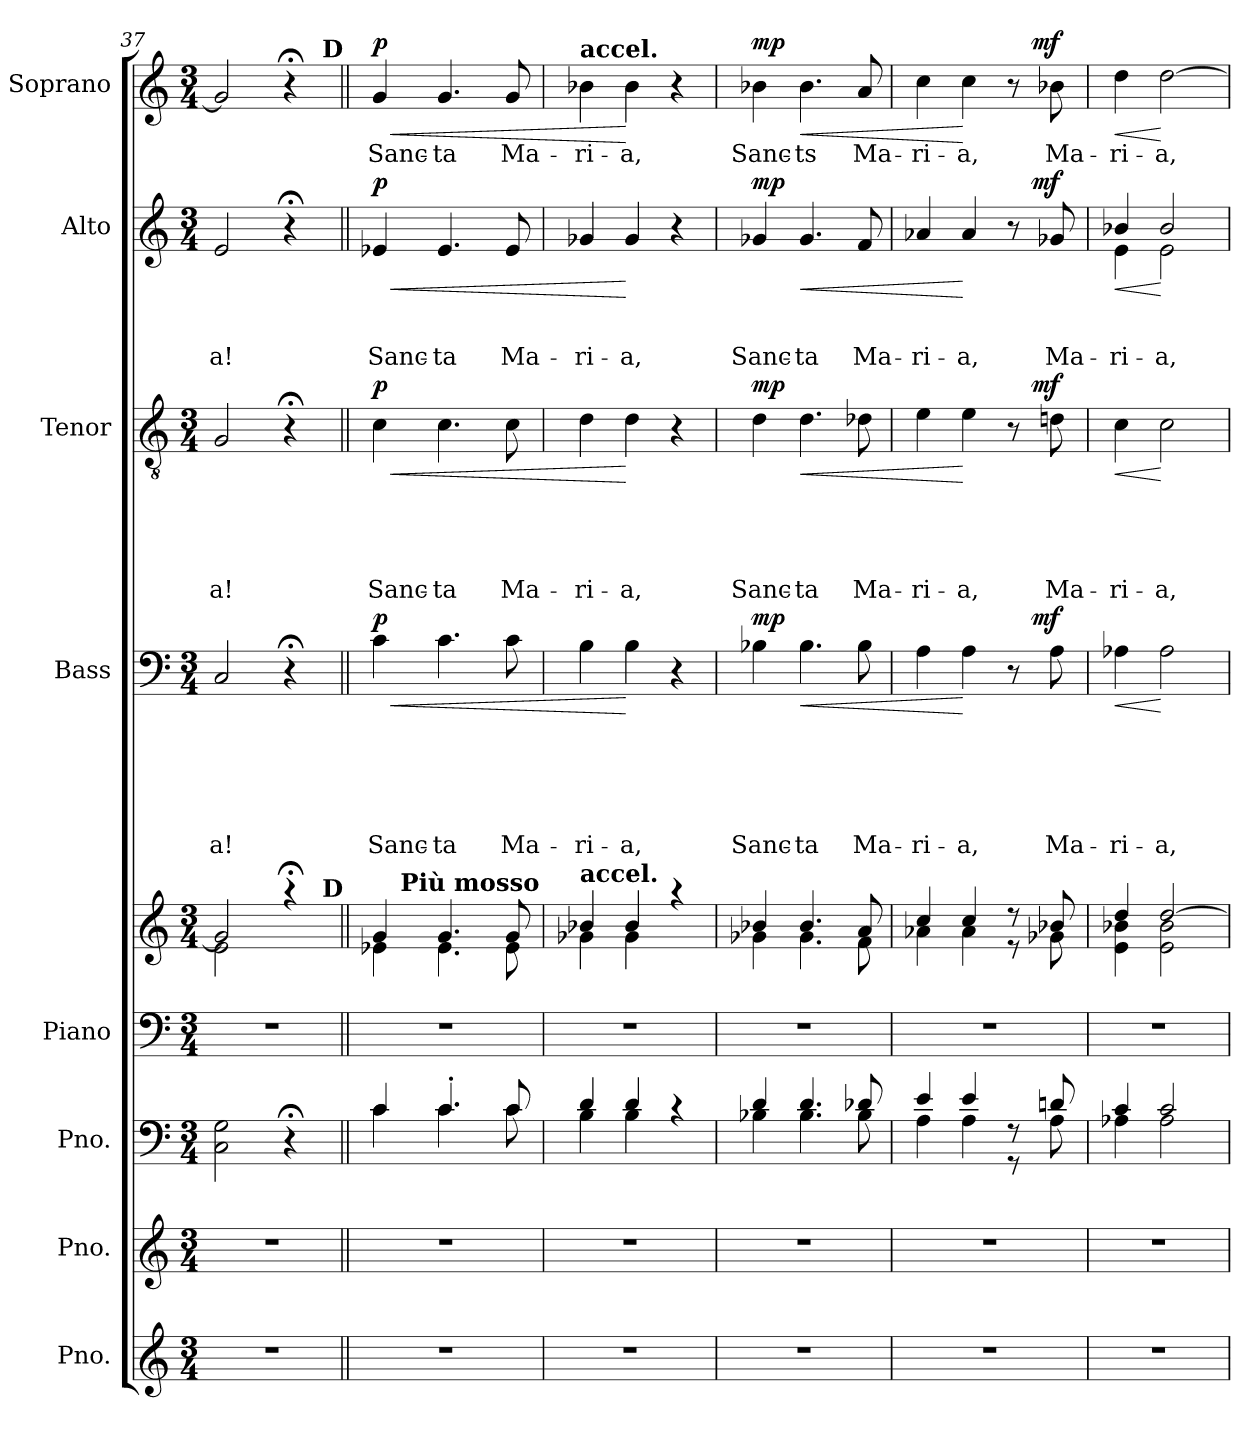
**kern	**kern	**kern	**kern	**kern	**kern	**text	**text	**text	**text	**text	**text	**dynam	**kern	**text	**text	**text	**text	**text	**dynam	**kern	**text	**text	**text	**dynam	**kern	**text	**dynam
*part8	*part7	*part6	*part5	*part5	*part4	*part4	*part4	*part4	*part4	*part4	*part4	*part4	*part3	*part3	*part3	*part3	*part3	*part3	*part3	*part2	*part2	*part2	*part2	*part2	*part1	*part1	*part1
*staff9	*staff8	*staff7	*staff6	*staff5	*staff4	*staff4	*staff4	*staff4	*staff4	*staff4	*staff4	*staff4	*staff3	*staff3	*staff3	*staff3	*staff3	*staff3	*staff3	*staff2	*staff2	*staff2	*staff2	*staff2	*staff1	*staff1	*staff1
*I"Pno.	*I"Pno.	*I"Pno.	*I"Piano	*	*I"Bass	*	*	*	*	*	*	*	*I"Tenor	*	*	*	*	*	*	*I"Alto	*	*	*	*	*I"Soprano	*	*
*	*	*	*	*	*I'B.	*	*	*	*	*	*	*	*I'T.	*	*	*	*	*	*	*I'A.	*	*	*	*	*I'S.	*	*
*clefG2	*clefG2	*clefF4	*clefF4	*clefG2	*clefF4	*	*	*	*	*	*	*	*clefGv2	*	*	*	*	*	*	*clefG2	*	*	*	*	*clefG2	*	*
*k[]	*k[]	*k[]	*k[]	*k[]	*k[]	*	*	*	*	*	*	*	*k[]	*	*	*	*	*	*	*k[]	*	*	*	*	*k[]	*	*
*C:	*C:	*C:	*C:	*C:	*C:	*	*	*	*	*	*	*	*C:	*	*	*	*	*	*	*C:	*	*	*	*	*C:	*	*
*M3/4	*M3/4	*M3/4	*M3/4	*M3/4	*M3/4	*	*	*	*	*	*	*	*M3/4	*	*	*	*	*	*	*M3/4	*	*	*	*	*M3/4	*	*
=37	=37	=37	=37	=37	=37	=37	=37	=37	=37	=37	=37	=37	=37	=37	=37	=37	=37	=37	=37	=37	=37	=37	=37	=37	=37	=37	=37
*	*	*	*	*^	*	*	*	*	*	*	*	*	*	*	*	*	*	*	*	*	*	*	*	*	*	*	*
!	!	!	!	!	!	!	!	!	!	!	!	!LO:LY:b	!	!	!	!	!	!	!LO:LY:b	!	!	!	!	!LO:LY:b	!	!	!	!
*	*	*	*	*	*^	*	*	*	*	*	*	*	*	*	*	*	*	*	*	*	*	*	*	*	*	*^	*	*
2.r	2.r	2C\ 2G\	2.r	2g/]	2e\	2ryy	2C/	.	.	.	.	.	-a!	.	2G/	.	.	.	.	-a!	.	2e/	.	.	-a!	.	2g/]	2ryy	.	.
.	.	4r;<	.	4r;<aa	4ryy	8.ryy	4r;<	.	.	.	.	.	.	.	4r;<	.	.	.	.	.	.	4r;<	.	.	.	.	4r;<	8.ryy	.	.
!	!	!	!	!	!	!	!	!	!	!	!	!	!	!	!	!	!	!	!	!	!	!	!	!	!	!	!	!LO:TX:a:B:t=D	!	!
!	!	!	!	!	!	!LO:TX:a:B:t=D	!	!	!	!	!	!	!	!	!	!	!	!	!	!	!	!	!	!	!	!	!	!	!	!
.	.	.	.	.	.	16ryy	.	.	.	.	.	.	.	.	.	.	.	.	.	.	.	.	.	.	.	.	.	16ryy	.	.
=38||	=38||	=38||	=38||	=38||	=38||	=38||	=38||	=38||	=38||	=38||	=38||	=38||	=38||	=38||	=38||	=38||	=38||	=38||	=38||	=38||	=38||	=38||	=38||	=38||	=38||	=38||	=38||	=38||	=38||	=38||
*	*	*^	*	*	*	*	*	*	*	*	*	*	*	*	*	*	*	*	*	*	*	*	*	*	*	*	*	*	*	*
!	!	!	!	!	!	!	!	!	!	!	!	!	!	!LO:LY:b	!LO:HP:b	!	!	!	!	!	!LO:LY:b	!LO:HP:b	!	!	!	!LO:LY:b	!LO:HP:b	!	!	!LO:LY:b	!LO:HP:b
!	!	!	!	!	!	!	!	!	!	!	!	!	!	!	!LO:DY:n=1:a	!	!	!	!	!	!	!LO:DY:n=1:a	!	!	!	!	!LO:DY:n=1:a	!	!	!	!LO:DY:n=1:a
*	*	*	*	*	*	*	*	*	*	*	*	*	*	*	*	*	*	*	*	*	*	*	*	*	*	*	*	*v	*v	*	*
2.r	2.r	4c/	4c\	2.r	4g/	4e-X\	16.ryy	4c\	.	.	.	.	.	Sanc-	< p	4c\	.	.	.	.	Sanc-	< p	4e-X/	.	.	Sanc-	< p	4g/	Sanc-	< p
!	!	!	!	!	!	!	!LO:TX:a:B:t=Più mosso	!	!	!	!	!	!	!	!	!	!	!	!	!	!	!	!	!	!	!	!	!	!	!
.	.	.	.	.	.	.	2ryy	.	.	.	.	.	.	.	.	.	.	.	.	.	.	.	.	.	.	.	.	.	.	.
!	!	!	!	!	!	!	!	!	!	!	!	!	!	!LO:LY:b:rj	!	!	!	!	!	!	!LO:LY:b:rj	!	!	!	!	!LO:LY:b:rj	!	!	!LO:LY:b:rj	!
.	.	4.c'>/	4.c\	.	4.g/	4.e-\	.	4.c\	.	.	.	.	.	-ta	.	4.c\	.	.	.	.	-ta	.	4.e-/	.	.	-ta	.	4.g/	-ta	.
.	.	.	.	.	.	.	8ryy	.	.	.	.	.	.	.	.	.	.	.	.	.	.	.	.	.	.	.	.	.	.	.
!	!	!	!	!	!	!	!	!	!	!	!	!	!	!LO:LY:b	!	!	!	!	!	!	!LO:LY:b	!	!	!	!	!LO:LY:b	!	!	!LO:LY:b	!
.	.	8c/	8c\	.	8g/	8e-\	.	8c\	.	.	.	.	.	Ma-	.	8c\	.	.	.	.	Ma-	.	8e-/	.	.	Ma-	.	8g/	Ma-	.
.	.	.	.	.	.	.	32ryy	.	.	.	.	.	.	.	.	.	.	.	.	.	.	.	.	.	.	.	.	.	.	.
=39	=39	=39	=39	=39	=39	=39	=39	=39	=39	=39	=39	=39	=39	=39	=39	=39	=39	=39	=39	=39	=39	=39	=39	=39	=39	=39	=39	=39	=39	=39
!	!	!	!	!	!	!	!	!	!	!	!	!	!	!	!	!	!	!	!	!	!	!	!	!	!	!	!	!LO:TX:a:B:t=accel.	!	!
!	!	!	!	!	!LO:TX:a:B:t=accel.	!	!	!	!	!	!	!	!	!	!	!	!	!	!	!	!	!	!	!	!	!	!	!	!	!
!	!	!	!	!	!	!	!	!	!	!	!	!	!	!LO:LY:b	!	!	!	!	!	!	!LO:LY:b	!	!	!	!	!LO:LY:b	!	!	!LO:LY:b	!
*	*	*	*	*	*	*v	*v	*	*	*	*	*	*	*	*	*	*	*	*	*	*	*	*	*	*	*	*	*	*	*
2.r	2.r	4d/	4B\	2.r	4b-X/	4g-X\	4B\	.	.	.	.	.	-ri-	.	4d\	.	.	.	.	-ri-	.	4g-X/	.	.	-ri-	.	4b-X\	-ri-	.
!	!	!	!	!	!	!	!	!	!	!	!	!	!LO:LY:b	!	!	!	!	!	!	!LO:LY:b	!	!	!	!	!LO:LY:b	!	!	!LO:LY:b	!
.	.	4d/	4B\	.	4b-/	4g-\	4B\	.	.	.	.	.	-a,	[	4d\	.	.	.	.	-a,	[	4g-/	.	.	-a,	[	4b-\	-a,	[
.	.	4rc	4ryy	.	4raa	4ryy	4r	.	.	.	.	.	.	.	4r	.	.	.	.	.	.	4r	.	.	.	.	4r	.	.
=40	=40	=40	=40	=40	=40	=40	=40	=40	=40	=40	=40	=40	=40	=40	=40	=40	=40	=40	=40	=40	=40	=40	=40	=40	=40	=40	=40	=40	=40
!	!	!	!	!	!	!	!	!	!	!	!	!	!LO:LY:b	!LO:DY:a	!	!	!	!	!	!LO:LY:b	!LO:DY:a	!	!	!	!LO:LY:b	!LO:DY:a	!	!LO:LY:b	!LO:DY:a
2.r	2.r	4d/	4B-X\	2.r	4b-X/	4g-X\	4B-X\	.	.	.	.	.	Sanc-	mp	4d\	.	.	.	.	Sanc-	mp	4g-X/	.	.	Sanc-	mp	4b-X\	Sanc-	mp
!	!	!	!	!	!	!	!	!	!	!	!	!	!LO:LY:b:rj	!LO:HP:b	!	!	!	!	!	!LO:LY:b:rj	!LO:HP:b	!	!	!	!LO:LY:b:rj	!LO:HP:b	!	!LO:LY:b:rj	!LO:HP:b
.	.	4.d/	4.B-\	.	4.b-/	4.g-\	4.B-\	.	.	.	.	.	-ta	<	4.d\	.	.	.	.	-ta	<	4.g-/	.	.	-ta	<	4.b-\	-ts	<
!	!	!	!	!	!	!	!	!	!	!	!	!	!LO:LY:b	!	!	!	!	!	!	!LO:LY:b	!	!	!	!	!LO:LY:b	!	!	!LO:LY:b	!
.	.	8d-X/	8B-\	.	8a/	8f\	8B-\	.	.	.	.	.	Ma-	.	8d-X\	.	.	.	.	Ma-	.	8f/	.	.	Ma-	.	8a/	Ma-	.
=41	=41	=41	=41	=41	=41	=41	=41	=41	=41	=41	=41	=41	=41	=41	=41	=41	=41	=41	=41	=41	=41	=41	=41	=41	=41	=41	=41	=41	=41
!	!	!	!	!	!	!	!	!	!	!	!	!	!LO:LY:b	!	!	!	!	!	!	!LO:LY:b	!	!	!	!	!LO:LY:b	!	!	!LO:LY:b	!
*	*	*	*	*	*	*	*^	*	*	*	*	*	*	*	*^	*	*	*	*	*	*	*^	*	*	*	*	*^	*	*
2.r	2.r	4e/	4A\	2.r	4cc/	4a-X\	4A\	2ryy	.	.	.	.	.	-ri-	.	4e\	2ryy	.	.	.	.	-ri-	.	4a-X/	2ryy	.	.	-ri-	.	4cc\	2ryy	-ri-	.
!	!	!	!	!	!	!	!	!	!	!	!	!	!	!LO:LY:b	!	!	!	!	!	!	!	!LO:LY:b	!	!	!	!	!	!LO:LY:b	!	!	!	!LO:LY:b	!
.	.	4e/	4A\	.	4cc/	4a-\	4A\	.	.	.	.	.	.	-a,	[	4e\	.	.	.	.	.	-a,	[	4a-/	.	.	.	-a,	[	4cc\	.	-a,	[
.	.	8rF	8rGG	.	8rdd	8re	8r	16.ryy	.	.	.	.	.	.	.	8r	16.ryy	.	.	.	.	.	.	8r	16.ryy	.	.	.	.	8r	16.ryy	.	.
!	!	!	!	!	!	!	!	!	!	!	!	!	!	!	!LO:DY:a	!	!	!	!	!	!	!	!LO:DY:a	!	!	!	!	!	!LO:DY:a	!	!	!	!LO:DY:a
.	.	.	.	.	.	.	.	8ryy	.	.	.	.	.	.	mf	.	8ryy	.	.	.	.	.	mf	.	8ryy	.	.	.	mf	.	8ryy	.	mf
!	!	!	!	!	!	!	!	!	!	!	!	!	!	!LO:LY:b	!	!	!	!	!	!	!	!LO:LY:b	!	!	!	!	!	!LO:LY:b	!	!	!	!LO:LY:b	!
.	.	8dn/	8A\	.	8b-X/	8g-X\	8A\	.	.	.	.	.	.	Ma-	.	8dn\	.	.	.	.	.	Ma-	.	8g-X/	.	.	.	Ma-	.	8b-X\	.	Ma-	.
.	.	.	.	.	.	.	.	32ryy	.	.	.	.	.	.	.	.	32ryy	.	.	.	.	.	.	.	32ryy	.	.	.	.	.	32ryy	.	.
=42	=42	=42	=42	=42	=42	=42	=42	=42	=42	=42	=42	=42	=42	=42	=42	=42	=42	=42	=42	=42	=42	=42	=42	=42	=42	=42	=42	=42	=42	=42	=42	=42	=42
!	!	!	!	!	!	!	!	!	!	!	!	!	!	!LO:LY:b	!LO:HP:b	!	!	!	!	!	!	!LO:LY:b	!LO:HP:b	!	!	!	!	!LO:LY:b	!LO:HP:b	!	!	!LO:LY:b	!LO:HP:b
*	*	*	*	*	*	*	*v	*v	*	*	*	*	*	*	*	*	*	*	*	*	*	*	*	*	*	*	*	*	*	*v	*v	*	*
*	*	*	*	*	*	*	*	*	*	*	*	*	*	*	*v	*v	*	*	*	*	*	*	*	*	*	*	*	*	*	*	*
2.r	2.r	4c/	4A-X\	2.r	4dd/	4e\ 4b-X\	4A-X\	.	.	.	.	.	-ri-	<	4c\	.	.	.	.	-ri-	<	4b-X/	4e\	.	.	-ri-	<	4dd\	-ri-	<
!	!	!	!	!	!	!	!	!	!	!	!	!	!LO:LY:b	!	!	!	!	!	!	!LO:LY:b	!	!	!	!	!	!LO:LY:b	!	!	!LO:LY:b	!
.	.	2c/	2A-\	.	[>2dd/	2e\ 2b-\	2A-\	.	.	.	.	.	-a,	[	2c\	.	.	.	.	-a,	[	2b-/	2e\	.	.	-a,	[	[>2dd\	-a,	[
*	*	*v	*v	*	*v	*v	*	*	*	*	*	*	*	*	*	*	*	*	*	*	*	*v	*v	*	*	*	*	*	*	*
=	=	=	=	=	=	=	=	=	=	=	=	=	=	=	=	=	=	=	=	=	=	=	=	=	=	=	=
*-	*-	*-	*-	*-	*-	*-	*-	*-	*-	*-	*-	*-	*-	*-	*-	*-	*-	*-	*-	*-	*-	*-	*-	*-	*-	*-	*-
